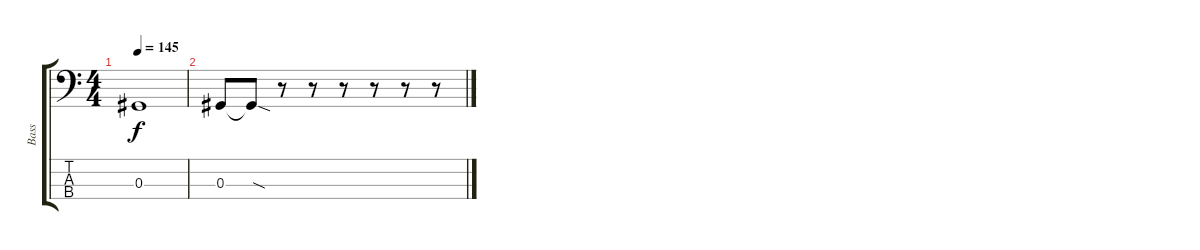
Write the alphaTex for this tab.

\track ("Bass" "Bass") {instrument electricbasspick}
\staff {score tabs}
\tuning (Gb2 Db2 Ab1 Eb1) {hide}
\ts (4 4)
\tempo 145
\clef f4
\ks c
0.3.1{dy f} |
0.3.8 0.3{sod t}.8 r.8 r.8 r.8 r.8 r.8 r.8
